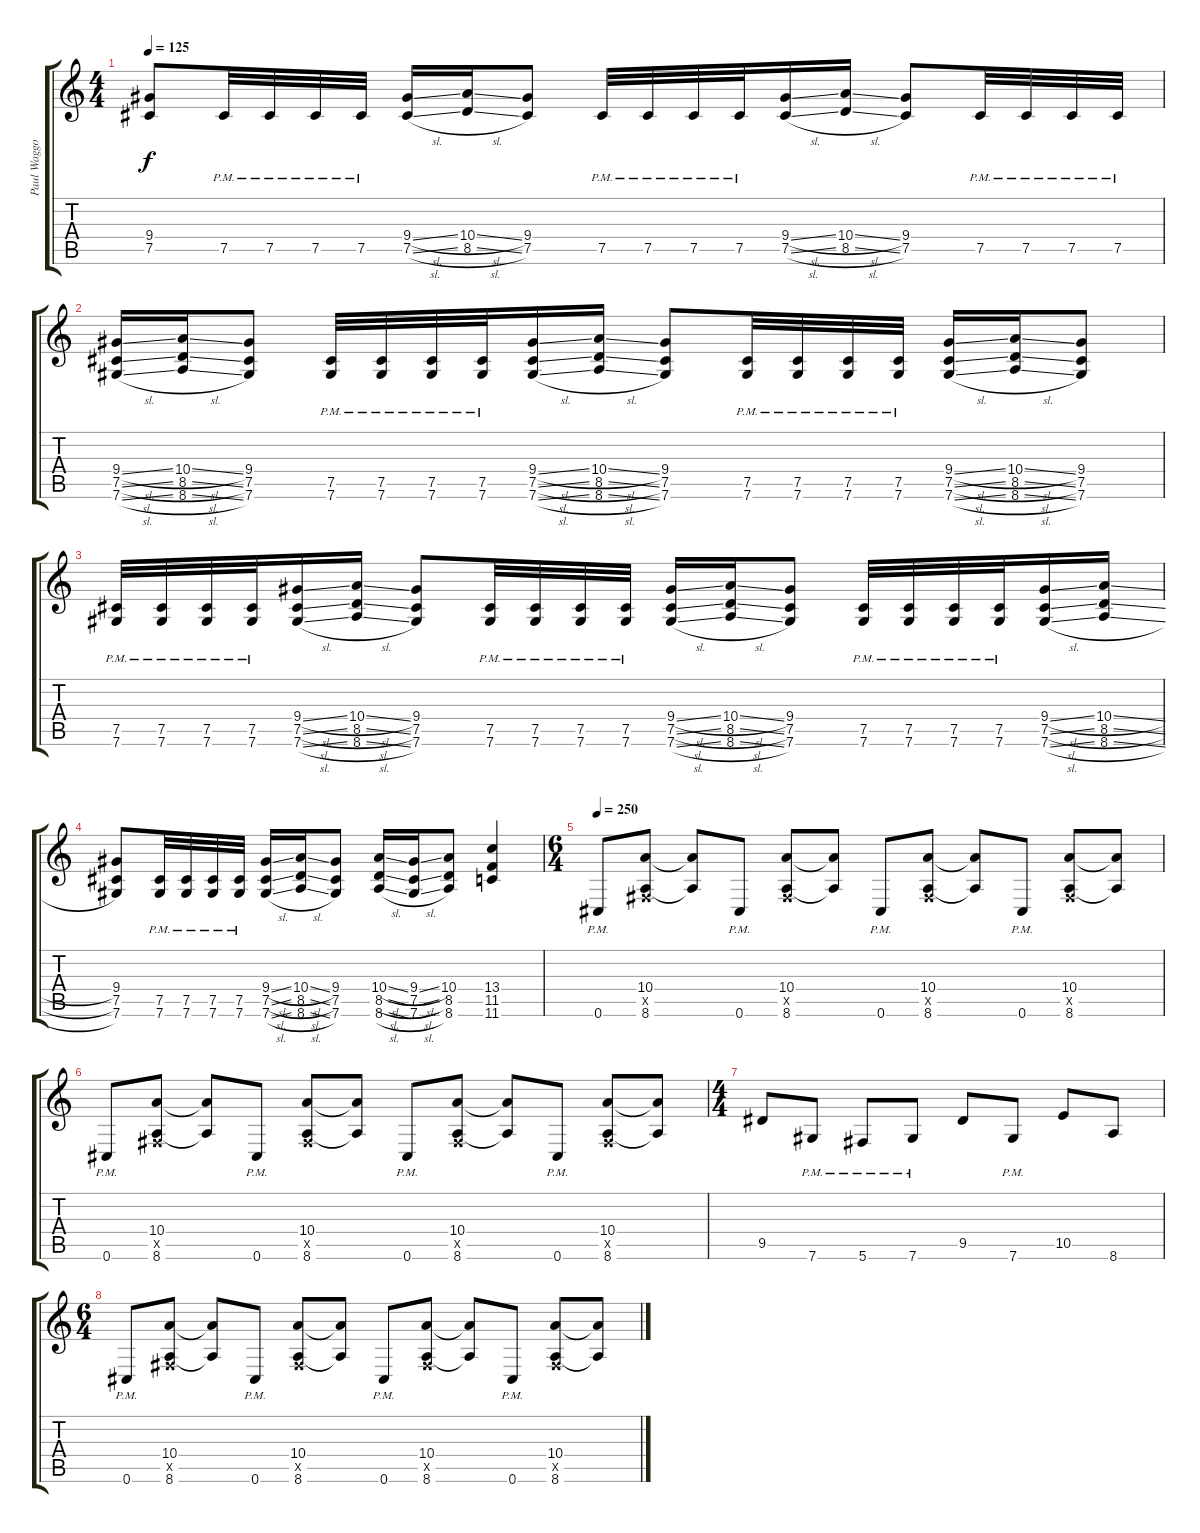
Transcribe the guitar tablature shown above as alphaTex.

\track ("Paul Waggoner - Rhythm" "Paul Waggo") {instrument distortionguitar}
\staff {score tabs}
\tuning (Db4 Ab3 E3 B2 Gb2 Db2) {hide}
\ts (4 4)
\tempo 125
\clef g2
\ks c
(9.4 7.5).8{dy f} 7.5{pm}.32 7.5{pm}.32 7.5{pm}.32 7.5{pm}.32 (9.4{sl} 7.5{sl}).16 (10.4{sl} 8.5{sl}).16 (9.4 7.5).8 7.5{pm}.32 7.5{pm}.32 7.5{pm}.32 7.5{pm}.32 (9.4{sl} 7.5{sl}).16 (10.4{sl} 8.5{sl}).16 (9.4 7.5).8 7.5{pm}.32 7.5{pm}.32 7.5{pm}.32 7.5{pm}.32 |
(9.4{sl} 7.5{sl} 7.6{sl}).16 (10.4{sl} 8.5{sl} 8.6{sl}).16 (9.4 7.5 7.6).8 (7.5{pm} 7.6{pm}).32 (7.5{pm} 7.6{pm}).32 (7.5{pm} 7.6{pm}).32 (7.5{pm} 7.6{pm}).32 (9.4{sl} 7.5{sl} 7.6{sl}).16 (10.4{sl} 8.5{sl} 8.6{sl}).16 (9.4 7.5 7.6).8 (7.5{pm} 7.6{pm}).32 (7.5{pm} 7.6{pm}).32 (7.5{pm} 7.6{pm}).32 (7.5{pm} 7.6{pm}).32 (9.4{sl} 7.5{sl} 7.6{sl}).16 (10.4{sl} 8.5{sl} 8.6{sl}).16 (9.4 7.5 7.6).8 |
(7.5{pm} 7.6{pm}).32 (7.5{pm} 7.6{pm}).32 (7.5{pm} 7.6{pm}).32 (7.5{pm} 7.6{pm}).32 (9.4{sl} 7.5{sl} 7.6{sl}).16 (10.4{sl} 8.5{sl} 8.6{sl}).16 (9.4 7.5 7.6).8 (7.5{pm} 7.6{pm}).32 (7.5{pm} 7.6{pm}).32 (7.5{pm} 7.6{pm}).32 (7.5{pm} 7.6{pm}).32 (9.4{sl} 7.5{sl} 7.6{sl}).16 (10.4{sl} 8.5{sl} 8.6{sl}).16 (9.4 7.5 7.6).8 (7.5{pm} 7.6{pm}).32 (7.5{pm} 7.6{pm}).32 (7.5{pm} 7.6{pm}).32 (7.5{pm} 7.6{pm}).32 (9.4{sl} 7.5{sl} 7.6{sl}).16 (10.4{sl} 8.5{sl} 8.6{sl}).16 |
(9.4 7.5 7.6).8 (7.5{pm} 7.6{pm}).32 (7.5{pm} 7.6{pm}).32 (7.5{pm} 7.6{pm}).32 (7.5{pm} 7.6{pm}).32 (9.4{sl} 7.5{sl} 7.6{sl}).16 (10.4{sl} 8.5{sl} 8.6{sl}).16 (9.4 7.5 7.6).8 (10.4{sl} 8.5{sl} 8.6{sl}).16 (9.4{sl} 7.5{sl} 7.6{sl}).16 (10.4 8.5 8.6).8 (13.4 11.5 11.6).4 |
\ts (6 4)
\tempo 250
0.6{pm}.8 (10.4 0.5{x} 8.6).8 (10.4{t} 8.6{t}).8 0.6{pm}.8 (10.4 0.5{x} 8.6).8 (10.4{t} 8.6{t}).8 0.6{pm}.8 (10.4 0.5{x} 8.6).8 (10.4{t} 8.6{t}).8 0.6{pm}.8 (10.4 0.5{x} 8.6).8 (10.4{t} 8.6{t}).8 |
0.6{pm}.8 (10.4 0.5{x} 8.6).8 (10.4{t} 8.6{t}).8 0.6{pm}.8 (10.4 0.5{x} 8.6).8 (10.4{t} 8.6{t}).8 0.6{pm}.8 (10.4 0.5{x} 8.6).8 (10.4{t} 8.6{t}).8 0.6{pm}.8 (10.4 0.5{x} 8.6).8 (10.4{t} 8.6{t}).8 |
\ts (4 4)
9.5.8 7.6{pm}.8 5.6{pm}.8 7.6{pm}.8 9.5.8 7.6{pm}.8 10.5.8 8.6.8 |
\ts (6 4)
0.6{pm}.8 (10.4 0.5{x} 8.6).8 (10.4{t} 8.6{t}).8 0.6{pm}.8 (10.4 0.5{x} 8.6).8 (10.4{t} 8.6{t}).8 0.6{pm}.8 (10.4 0.5{x} 8.6).8 (10.4{t} 8.6{t}).8 0.6{pm}.8 (10.4 0.5{x} 8.6).8 (10.4{t} 8.6{t}).8
